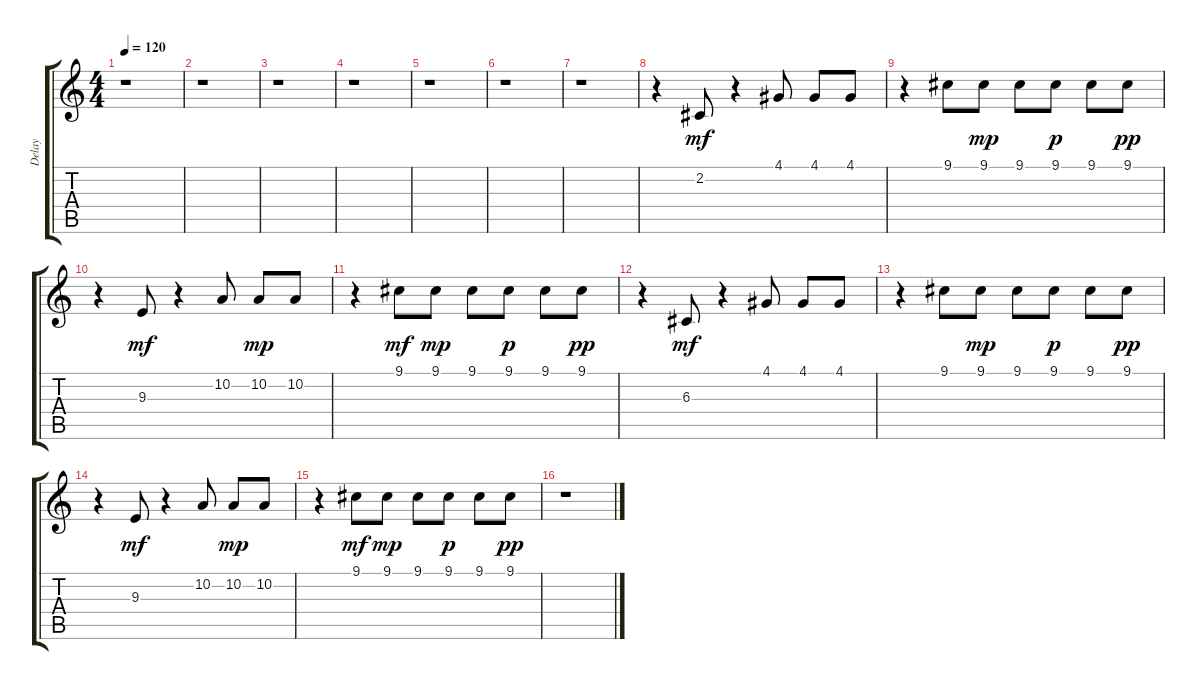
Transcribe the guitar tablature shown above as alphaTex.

\track ("Delay" "Delay") {instrument fx5brightness}
\staff {score tabs}
\tuning (E4 B3 G3 D3 A2 E2) {hide}
\ts (4 4)
\tempo 120
\clef g2
\ks c
r.1{dy pp} |
r.1 |
r.1 |
r.1 |
r.1 |
r.1 |
r.1 |
r.4 2.2.8{dy mf} r.4 4.1.8 4.1.8 4.1.8 |
r.4 9.1.8 9.1.8{dy mp} 9.1.8 9.1.8{dy p} 9.1.8 9.1.8{dy pp} |
r.4 9.3.8{dy mf} r.4 10.2.8 10.2.8{dy mp} 10.2.8 |
r.4 9.1.8{dy mf} 9.1.8{dy mp} 9.1.8 9.1.8{dy p} 9.1.8 9.1.8{dy pp} |
r.4 6.3.8{dy mf} r.4 4.1.8 4.1.8 4.1.8 |
r.4 9.1.8 9.1.8{dy mp} 9.1.8 9.1.8{dy p} 9.1.8 9.1.8{dy pp} |
r.4 9.3.8{dy mf} r.4 10.2.8 10.2.8{dy mp} 10.2.8 |
r.4 9.1.8{dy mf} 9.1.8{dy mp} 9.1.8 9.1.8{dy p} 9.1.8 9.1.8{dy pp} |
r.1
